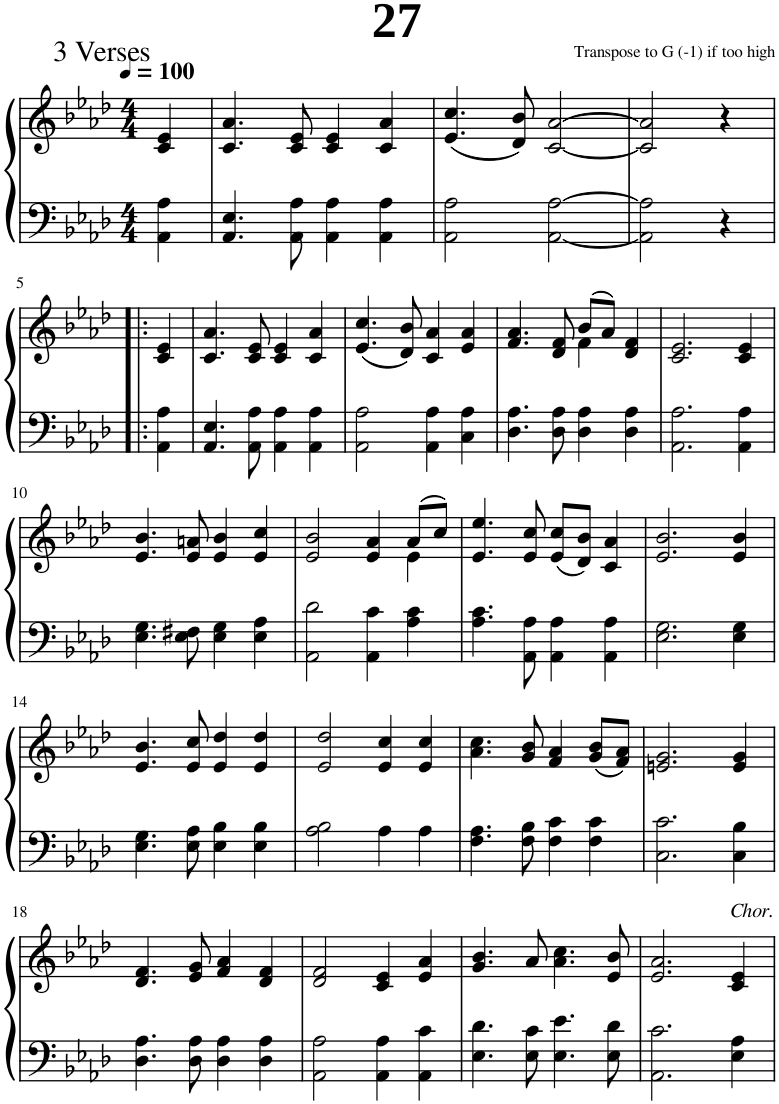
**kern	**kern
*part1	*part1
*staff2	*staff1
*I"Piano	*
*I'Pno.	*
*clefF4	*clefG2
*k[b-e-a-d-]	*k[b-e-a-d-]
*M4/4	*M4/4
*MM100	*MM100
=1	=1
4AA-\ 4A-\	4c/ 4e-/
=2	=2
4.AA-/ 4.E-/	4.c/ 4.a-/
8AA-\ 8A-\	8c/ 8e-/
4AA-\ 4A-\	4c/ 4e-/
4AA-\ 4A-\	4c/ 4a-/
=3	=3
2AA-\ 2A-\	(4.e-/ 4.cc/
.	8d-/ 8b-/)
[2AA-\ [2A-\	[2c/ [2a-/
=4	=4
2AA-\] 2A-\]	2c/] 2a-/]
4r	4r
!!LO:LB:g=z
=5!|:	=5!|:
4AA-\ 4A-\	4c/ 4e-/
=6	=6
4.AA-/ 4.E-/	4.c/ 4.a-/
8AA-\ 8A-\	8c/ 8e-/
4AA-\ 4A-\	4c/ 4e-/
4AA-\ 4A-\	4c/ 4a-/
=7	=7
2AA-\ 2A-\	(4.e-/ 4.cc/
.	8d-/ 8b-/)
4AA-\ 4A-\	4c/ 4a-/
4C\ 4A-\	4e-/ 4a-/
=8	=8
*	*^
4.D-\ 4.A-\	4.f/ 4.a-/	2ryy
8D-\ 8A-\	8d-/ 8f/	.
4D-\ 4A-\	(8b-/L	4f\
.	8a-/J)	.
4D-\ 4A-\	4d-/ 4f/	4ryy
*	*v	*v
=9	=9
2.AA-\ 2.A-\	2.c/ 2.e-/
4AA-\ 4A-\	4c/ 4e-/
!!LO:LB:g=z
=10	=10
4.E-\ 4.G\	4.e-/ 4.b-/
8E-\ 8F#X\	8e-/ 8an/
4E-\ 4G\	4e-/ 4b-/
4E-\ 4A-\	4e-/ 4cc/
=11	=11
*	*^
2AA-\ 2d-\	2e-/ 2b-/	2.ryy
4AA-\ 4c\	4e-/ 4a-/	.
4A-\ 4c\	(8a-/L	4e-\
.	8cc/J)	.
*	*v	*v
=12	=12
4.A-\ 4.c\	4.e-/ 4.ee-/
8AA-\ 8A-\	8e-/ 8cc/
4AA-\ 4A-\	(8e-/ 8cc/L
.	8d-/ 8b-/J)
4AA-\ 4A-\	4c/ 4a-/
=13	=13
2.E-\ 2.G\	2.e-/ 2.b-/
4E-\ 4G\	4e-/ 4b-/
!!LO:LB:g=z
=14	=14
4.E-\ 4.G\	4.e-/ 4.b-/
8E-\ 8A-\	8e-/ 8cc/
4E-\ 4B-\	4e-/ 4dd-/
4E-\ 4B-\	4e-/ 4dd-/
=15	=15
2A-\ 2B-\	2e-/ 2dd-/
4A-\	4e-/ 4cc/
4A-\	4e-/ 4cc/
=16	=16
4.F\ 4.A-\	4.a-\ 4.cc\
8F\ 8B-\	8g/ 8b-/
4F\ 4c\	4f/ 4a-/
4F\ 4c\	(8g/ 8b-/L
.	8f/ 8a-/J)
=17	=17
2.C\ 2.c\	2.en/ 2.g/
4C\ 4B-\	4e/ 4g/
!!LO:LB:g=z
=18	=18
4.D-\ 4.A-\	4.d-/ 4.f/
8D-\ 8A-\	8e-/ 8g/
4D-\ 4A-\	4f/ 4a-/
4D-\ 4A-\	4d-/ 4f/
=19	=19
2AA-\ 2A-\	2d-/ 2f/
4AA-\ 4A-\	4c/ 4e-/
4AA-\ 4c\	4e-/ 4a-/
=20	=20
4.E-\ 4.d-\	4.g/ 4.b-/
8E-\ 8c\	8a-/
4.E-\ 4.e-\	4.a-\ 4.cc\
8E-\ 8d-\	8e-/ 8b-/
=21	=21
2.AA-\ 2.c\	2.e-/ 2.a-/
!	!LO:TX:a:i:t=Chor.
4E-\ 4A-\	4c/ 4e-/
=	=
*-	*-
